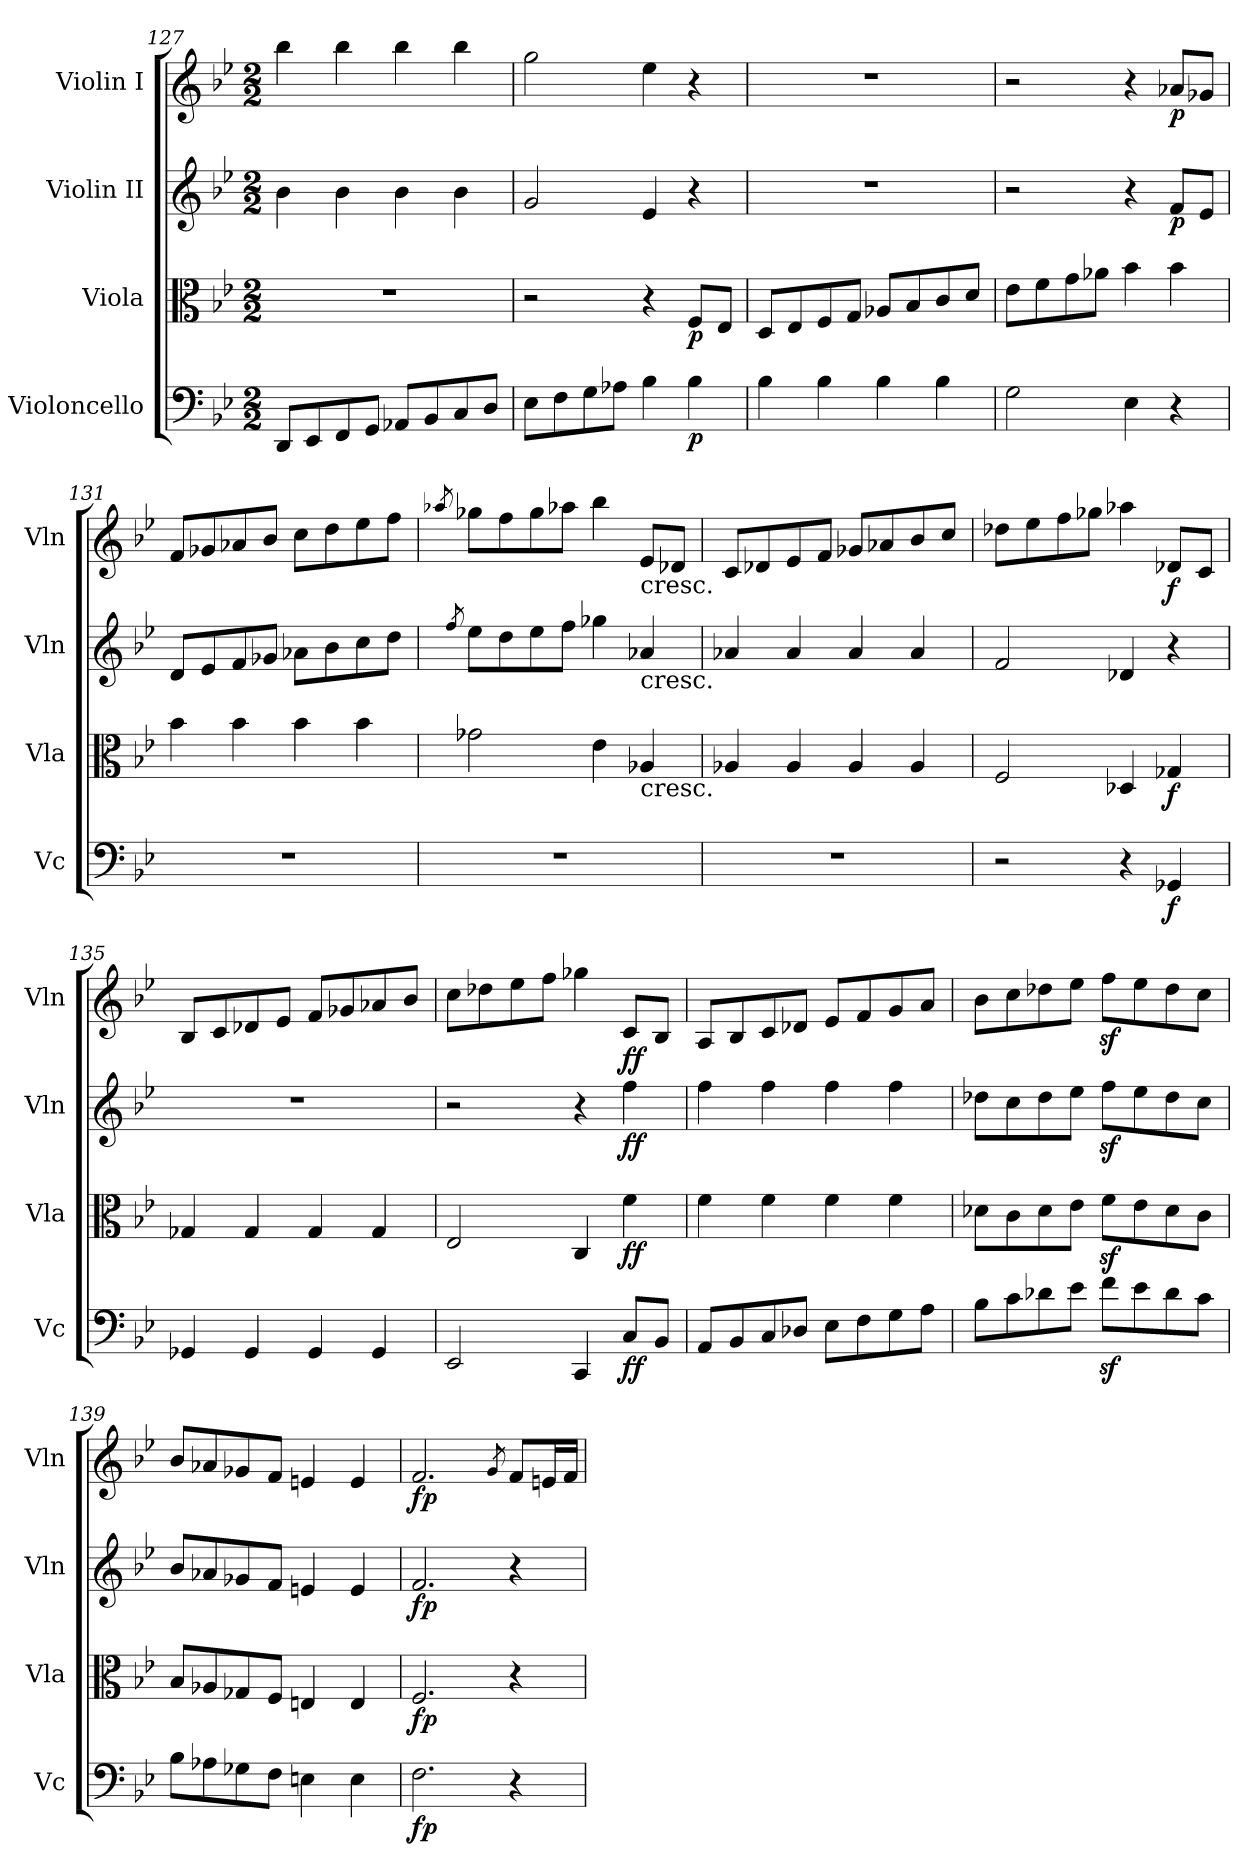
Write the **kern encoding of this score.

**kern	**dynam	**kern	**dynam	**kern	**dynam	**kern	**dynam
*part4	*part4	*part3	*part3	*part2	*part2	*part1	*part1
*staff4	*staff4	*staff3	*staff3	*staff2	*staff2	*staff1	*staff1
*I"Violoncello	*	*I"Viola	*	*I"Violin II	*	*I"Violin I	*
*I'Vc	*	*I'Vla	*	*I'Vln	*	*I'Vln	*
*clefF4	*	*clefC3	*	*clefG2	*	*clefG2	*
*k[b-e-]	*	*k[b-e-]	*	*k[b-e-]	*	*k[b-e-]	*
*B-:	*	*B-:	*	*B-:	*	*B-:	*
*M2/2	*	*M2/2	*	*M2/2	*	*M2/2	*
=127	=127	=127	=127	=127	=127	=127	=127
8DD/L	.	1r	.	4b-\	.	4bb-\	.
8EE-/	.	.	.	.	.	.	.
8FF/	.	.	.	4b-\	.	4bb-\	.
8GG/J	.	.	.	.	.	.	.
8AA-X/L	.	.	.	4b-\	.	4bb-\	.
8BB-/	.	.	.	.	.	.	.
8C/	.	.	.	4b-\	.	4bb-\	.
8D/J	.	.	.	.	.	.	.
=128	=128	=128	=128	=128	=128	=128	=128
8E-\L	.	2r	.	2g/	.	2gg\	.
8F\	.	.	.	.	.	.	.
8G\	.	.	.	.	.	.	.
8A-X\J	.	.	.	.	.	.	.
4B-\	.	4r	.	4e-/	.	4ee-\	.
!	!LO:DY:b	!	!LO:DY:b	!	!	!	!
4B-\	p	8F/L	p	4r	.	4r	.
.	.	8E-/J	.	.	.	.	.
!!LO:PB:g=z
=129	=129	=129	=129	=129	=129	=129	=129
4B-\	.	8D/L	.	1r	.	1r	.
.	.	8E-/	.	.	.	.	.
4B-\	.	8F/	.	.	.	.	.
.	.	8G/J	.	.	.	.	.
4B-\	.	8A-X/L	.	.	.	.	.
.	.	8B-/	.	.	.	.	.
4B-\	.	8c/	.	.	.	.	.
.	.	8d/J	.	.	.	.	.
=130	=130	=130	=130	=130	=130	=130	=130
2G\	.	8e-\L	.	2r	.	2r	.
.	.	8f\	.	.	.	.	.
.	.	8g\	.	.	.	.	.
.	.	8a-X\J	.	.	.	.	.
4E-\	.	4b-\	.	4r	.	4r	.
!	!	!	!	!	!LO:DY:b	!	!LO:DY:b
4r	.	4b-\	.	8f/L	p	8a-X/L	p
.	.	.	.	8e-/J	.	8g-X/J	.
=131	=131	=131	=131	=131	=131	=131	=131
1r	.	4b-\	.	8d/L	.	8f/L	.
.	.	.	.	8e-/	.	8g-X/	.
.	.	4b-\	.	8f/	.	8a-X/	.
.	.	.	.	8g-X/J	.	8b-/J	.
.	.	4b-\	.	8a-X\L	.	8cc\L	.
.	.	.	.	8b-\	.	8dd\	.
.	.	4b-\	.	8cc\	.	8ee-\	.
.	.	.	.	8dd\J	.	8ff\J	.
!!LO:LB:g=z
=132	=132	=132	=132	=132	=132	=132	=132
.	.	.	.	8qff/	.	8qaa-X/	.
1r	.	2g-X\	.	8ee-\L	.	8gg-X\L	.
.	.	.	.	8dd\	.	8ff\	.
.	.	.	.	8ee-\	.	8gg-\	.
.	.	.	.	8ff\J	.	8aa-\J	.
.	.	4e-\	.	4gg-X\	.	4bb-\	.
!	!	!	!	!	!	!LO:TX:b:t=cresc.	!
!	!	!	!	!LO:TX:b:t=cresc.	!	!	!
!	!	!LO:TX:b:t=cresc.	!	!	!	!	!
.	.	4A-X/	.	4a-X/	.	8e-/L	.
.	.	.	.	.	.	8d-X/J	.
!!LO:PB:g=z
=133	=133	=133	=133	=133	=133	=133	=133
1r	.	4A-X/	.	4a-X/	.	8c/L	.
.	.	.	.	.	.	8d-X/	.
.	.	4A-/	.	4a-/	.	8e-/	.
.	.	.	.	.	.	8f/J	.
.	.	4A-/	.	4a-/	.	8g-X/L	.
.	.	.	.	.	.	8a-X/	.
.	.	4A-/	.	4a-/	.	8b-/	.
.	.	.	.	.	.	8cc/J	.
=134	=134	=134	=134	=134	=134	=134	=134
2r	.	2F/	.	2f/	.	8dd-X\L	.
.	.	.	.	.	.	8ee-\	.
.	.	.	.	.	.	8ff\	.
.	.	.	.	.	.	8gg-X\J	.
4r	.	4D-X/	.	4d-X/	.	4aa-X\	.
!	!LO:DY:b	!	!LO:DY:b	!	!	!	!LO:DY:b
4GG-X/	f	4G-X/	f	4r	.	8d-X/L	f
.	.	.	.	.	.	8c/J	.
=135	=135	=135	=135	=135	=135	=135	=135
4GG-X/	.	4G-X/	.	1r	.	8B-/L	.
.	.	.	.	.	.	8c/	.
4GG-/	.	4G-/	.	.	.	8d-X/	.
.	.	.	.	.	.	8e-/J	.
4GG-/	.	4G-/	.	.	.	8f/L	.
.	.	.	.	.	.	8g-X/	.
4GG-/	.	4G-/	.	.	.	8a-X/	.
.	.	.	.	.	.	8b-/J	.
!!LO:LB:g=z
=136	=136	=136	=136	=136	=136	=136	=136
2EE-/	.	2E-/	.	2r	.	8cc\L	.
.	.	.	.	.	.	8dd-X\	.
.	.	.	.	.	.	8ee-\	.
.	.	.	.	.	.	8ff\J	.
4CC/	.	4C/	.	4r	.	4gg-X\	.
!	!LO:DY:b	!	!LO:DY:b	!	!LO:DY:b	!	!LO:DY:b
8C/L	ff	4f\	ff	4ff\	ff	8c/L	ff
8BB-/J	.	.	.	.	.	8B-/J	.
!!LO:PB:g=z
=137	=137	=137	=137	=137	=137	=137	=137
8AA/L	.	4f\	.	4ff\	.	8A/L	.
8BB-/	.	.	.	.	.	8B-/	.
8C/	.	4f\	.	4ff\	.	8c/	.
8D-X/J	.	.	.	.	.	8d-X/J	.
8E-\L	.	4f\	.	4ff\	.	8e-/L	.
8F\	.	.	.	.	.	8f/	.
8G\	.	4f\	.	4ff\	.	8g/	.
8A\J	.	.	.	.	.	8a/J	.
=138	=138	=138	=138	=138	=138	=138	=138
8B-\L	.	8d-X\L	.	8dd-X\L	.	8b-\L	.
8c\	.	8c\	.	8cc\	.	8cc\	.
8d-X\	.	8d-\	.	8dd-\	.	8dd-X\	.
8e-\J	.	8e-\J	.	8ee-\J	.	8ee-\J	.
8fz<\L	.	8fz<\L	.	8ffz<\L	.	8ffz<\L	.
8e-\	.	8e-\	.	8ee-\	.	8ee-\	.
8d-\	.	8d-\	.	8dd-\	.	8dd-\	.
8c\J	.	8c\J	.	8cc\J	.	8cc\J	.
=139	=139	=139	=139	=139	=139	=139	=139
8B-\L	.	8B-/L	.	8b-/L	.	8b-/L	.
8A-X\	.	8A-X/	.	8a-X/	.	8a-X/	.
8G-X\	.	8G-X/	.	8g-X/	.	8g-X/	.
8F\J	.	8F/J	.	8f/J	.	8f/J	.
4En\	.	4En/	.	4en/	.	4en/	.
4E\	.	4E/	.	4e/	.	4e/	.
=140	=140	=140	=140	=140	=140	=140	=140
!	!LO:DY:b	!	!LO:DY:b	!	!LO:DY:b	!	!LO:DY:b
2.F\	fp	2.F/	fp	2.f/	fp	2.f/	fp
.	.	.	.	.	.	8qg/	.
4r	.	4r	.	4r	.	8f/L	.
.	.	.	.	.	.	16en/L	.
.	.	.	.	.	.	16f/JJ	.
=	=	=	=	=	=	=	=
*-	*-	*-	*-	*-	*-	*-	*-
